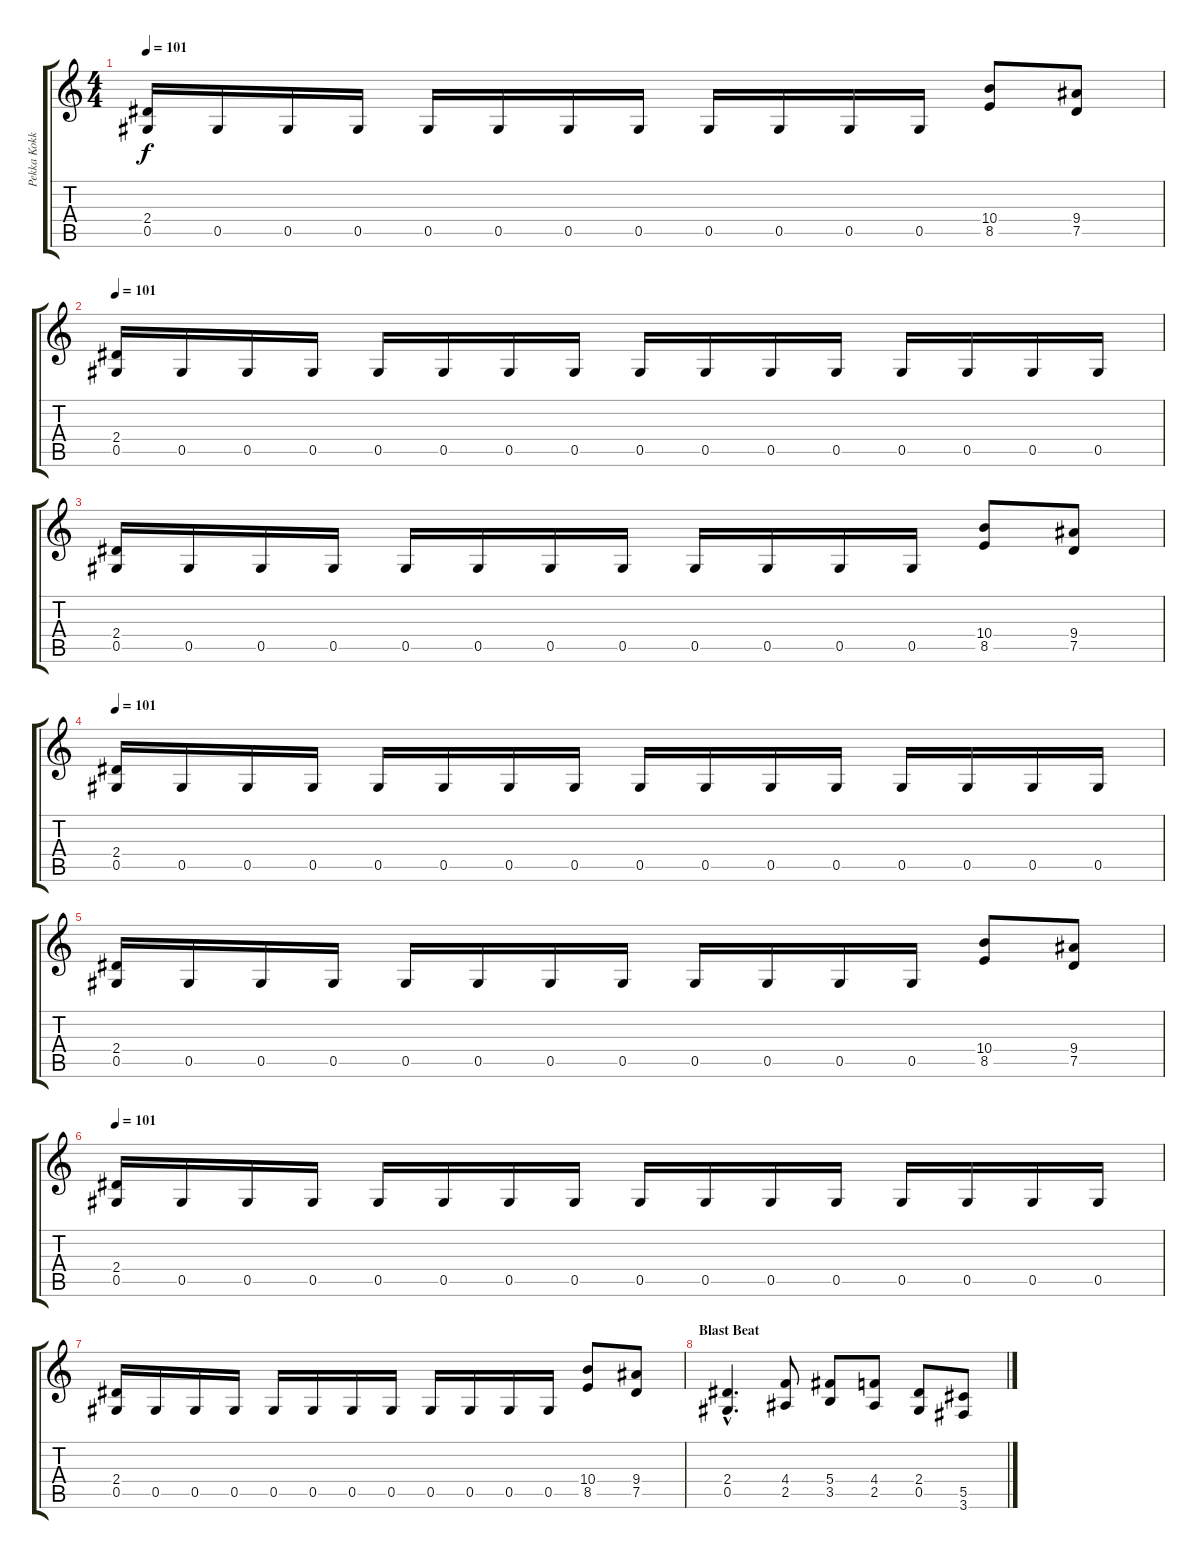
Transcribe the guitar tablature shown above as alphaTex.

\track ("Pekka Kokko" "Pekka Kokk") {instrument distortionguitar}
\staff {score tabs}
\tuning (Eb4 Bb3 Gb3 Db3 Ab2 Eb2) {hide}
\ts (4 4)
\tempo 101
\clef g2
\ks c
(2.4 0.5).16{dy f} 0.5.16 0.5.16 0.5.16 0.5.16 0.5.16 0.5.16 0.5.16 0.5.16 0.5.16 0.5.16 0.5.16 (10.4 8.5).8 (9.4 7.5).8 |
\tempo 101
(2.4 0.5).16 0.5.16 0.5.16 0.5.16 0.5.16 0.5.16 0.5.16 0.5.16 0.5.16 0.5.16 0.5.16 0.5.16 0.5.16 0.5.16 0.5.16 0.5.16 |
(2.4 0.5).16 0.5.16 0.5.16 0.5.16 0.5.16 0.5.16 0.5.16 0.5.16 0.5.16 0.5.16 0.5.16 0.5.16 (10.4 8.5).8 (9.4 7.5).8 |
\tempo 101
(2.4 0.5).16 0.5.16 0.5.16 0.5.16 0.5.16 0.5.16 0.5.16 0.5.16 0.5.16 0.5.16 0.5.16 0.5.16 0.5.16 0.5.16 0.5.16 0.5.16 |
(2.4 0.5).16 0.5.16 0.5.16 0.5.16 0.5.16 0.5.16 0.5.16 0.5.16 0.5.16 0.5.16 0.5.16 0.5.16 (10.4 8.5).8 (9.4 7.5).8 |
\tempo 101
(2.4 0.5).16 0.5.16 0.5.16 0.5.16 0.5.16 0.5.16 0.5.16 0.5.16 0.5.16 0.5.16 0.5.16 0.5.16 0.5.16 0.5.16 0.5.16 0.5.16 |
(2.4 0.5).16 0.5.16 0.5.16 0.5.16 0.5.16 0.5.16 0.5.16 0.5.16 0.5.16 0.5.16 0.5.16 0.5.16 (10.4 8.5).8 (9.4 7.5).8 |
\section ("" "Blast Beat")
(2.4{hac} 0.5{hac}).4{d} (4.4 2.5).8 (5.4 3.5).8 (4.4 2.5).8 (2.4 0.5).8 (5.5 3.6).8
